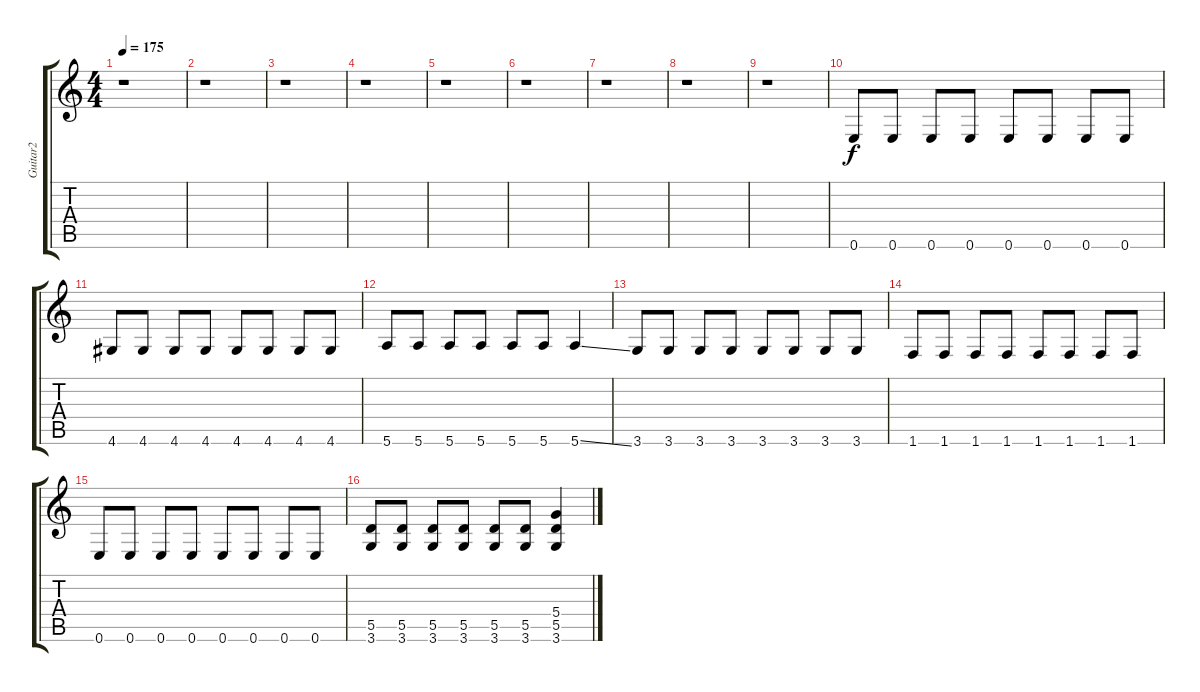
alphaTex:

\track ("Guitar2" "Guitar2") {instrument distortionguitar}
\staff {score tabs}
\tuning (E4 B3 G3 D3 A2 E2) {hide}
\ts (4 4)
\tempo 175
\clef g2
\ks c
r.1{dy f instrument distortionguitar} |
r.1 |
r.1 |
r.1 |
r.1 |
r.1 |
r.1 |
r.1 |
r.1 |
0.6.8 0.6.8 0.6.8 0.6.8 0.6.8 0.6.8 0.6.8 0.6.8 |
4.6.8 4.6.8 4.6.8 4.6.8 4.6.8 4.6.8 4.6.8 4.6.8 |
5.6.8 5.6.8 5.6.8 5.6.8 5.6.8 5.6.8 5.6{ss}.4 |
3.6.8 3.6.8 3.6.8 3.6.8 3.6.8 3.6.8 3.6.8 3.6.8 |
1.6.8 1.6.8 1.6.8 1.6.8 1.6.8 1.6.8 1.6.8 1.6.8 |
0.6.8 0.6.8 0.6.8 0.6.8 0.6.8 0.6.8 0.6.8 0.6.8 |
(5.5 3.6).8 (5.5 3.6).8 (5.5 3.6).8 (5.5 3.6).8 (5.5 3.6).8 (5.5 3.6).8 (5.4 5.5 3.6).4
